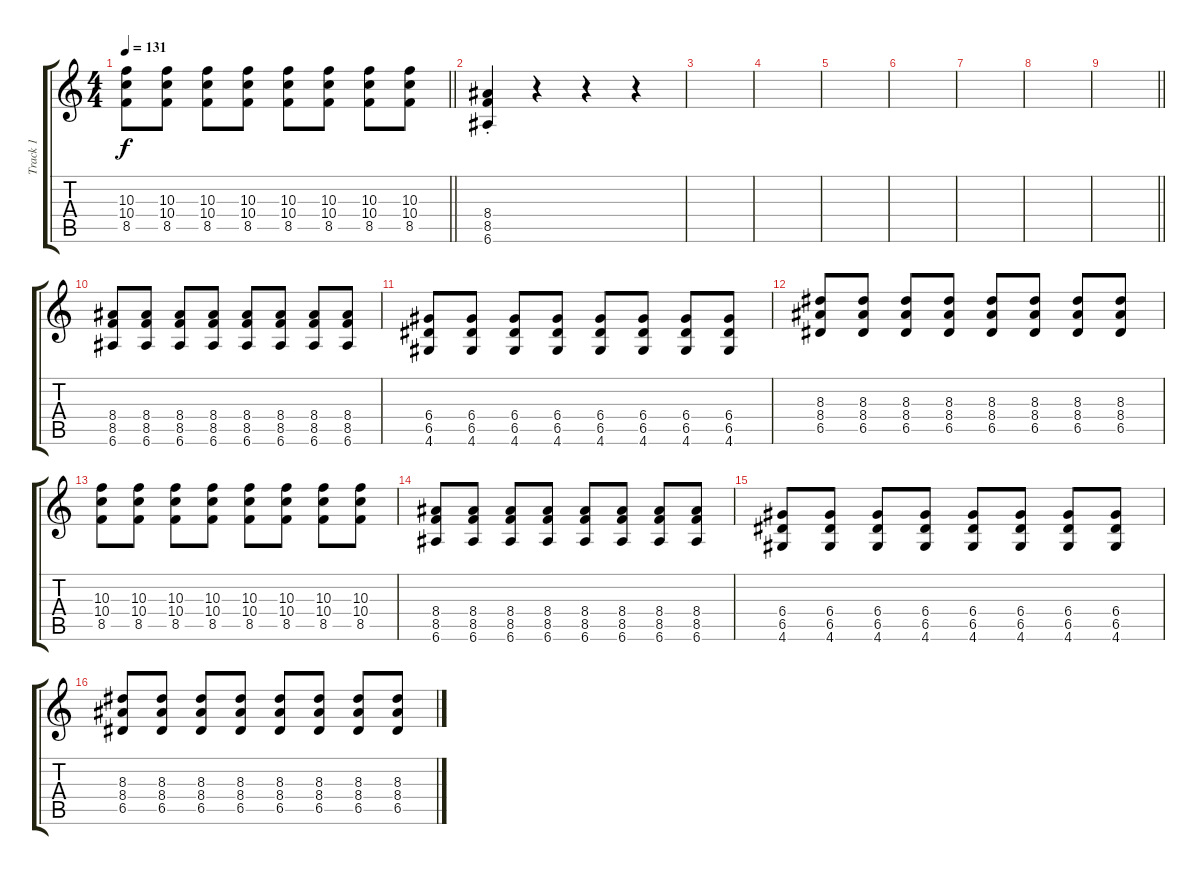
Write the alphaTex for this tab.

\track ("Track 1" "Track 1") {instrument overdrivenguitar}
\staff {score tabs}
\tuning (E4 B3 G3 D3 A2 E2) {hide}
\ts (4 4)
\tempo 131
\clef g2
\barLineRight lightlight
\ks c
(10.3 10.4 8.5).8{dy f} (10.3 10.4 8.5).8 (10.3 10.4 8.5).8 (10.3 10.4 8.5).8 (10.3 10.4 8.5).8 (10.3 10.4 8.5).8 (10.3 10.4 8.5).8 (10.3 10.4 8.5).8 |
(8.4{st} 8.5{st} 6.6{st}).4 r.4 r.4 r.4 |
|
|
|
|
|
|
\barLineRight lightlight
|
(8.4 8.5 6.6).8 (8.4 8.5 6.6).8 (8.4 8.5 6.6).8 (8.4 8.5 6.6).8 (8.4 8.5 6.6).8 (8.4 8.5 6.6).8 (8.4 8.5 6.6).8 (8.4 8.5 6.6).8 |
(6.4 6.5 4.6).8 (6.4 6.5 4.6).8 (6.4 6.5 4.6).8 (6.4 6.5 4.6).8 (6.4 6.5 4.6).8 (6.4 6.5 4.6).8 (6.4 6.5 4.6).8 (6.4 6.5 4.6).8 |
(8.3 8.4 6.5).8 (8.3 8.4 6.5).8 (8.3 8.4 6.5).8 (8.3 8.4 6.5).8 (8.3 8.4 6.5).8 (8.3 8.4 6.5).8 (8.3 8.4 6.5).8 (8.3 8.4 6.5).8 |
(10.3 10.4 8.5).8 (10.3 10.4 8.5).8 (10.3 10.4 8.5).8 (10.3 10.4 8.5).8 (10.3 10.4 8.5).8 (10.3 10.4 8.5).8 (10.3 10.4 8.5).8 (10.3 10.4 8.5).8 |
(8.4 8.5 6.6).8 (8.4 8.5 6.6).8 (8.4 8.5 6.6).8 (8.4 8.5 6.6).8 (8.4 8.5 6.6).8 (8.4 8.5 6.6).8 (8.4 8.5 6.6).8 (8.4 8.5 6.6).8 |
(6.4 6.5 4.6).8 (6.4 6.5 4.6).8 (6.4 6.5 4.6).8 (6.4 6.5 4.6).8 (6.4 6.5 4.6).8 (6.4 6.5 4.6).8 (6.4 6.5 4.6).8 (6.4 6.5 4.6).8 |
(8.3 8.4 6.5).8 (8.3 8.4 6.5).8 (8.3 8.4 6.5).8 (8.3 8.4 6.5).8 (8.3 8.4 6.5).8 (8.3 8.4 6.5).8 (8.3 8.4 6.5).8 (8.3 8.4 6.5).8
